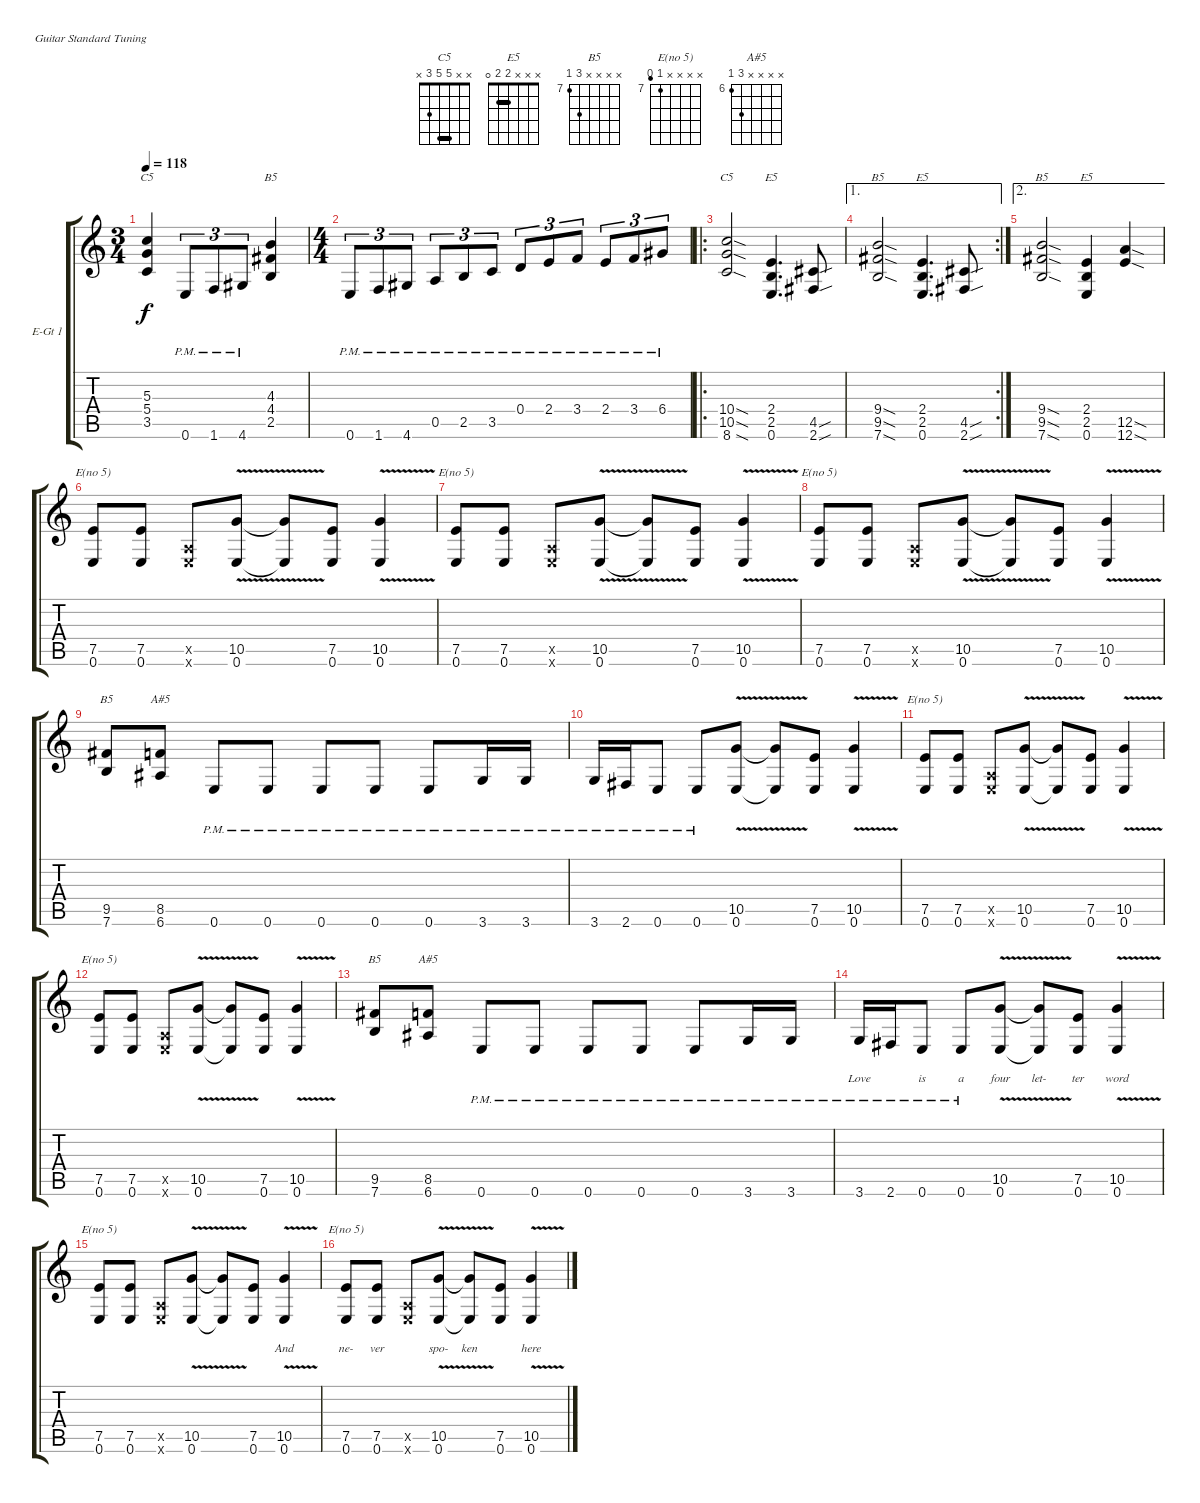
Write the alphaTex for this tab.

\bracketExtendMode groupsimilarinstruments
\firstSystemTrackNameOrientation horizontal
\otherSystemsTrackNameOrientation horizontal
\track ("Guitar 1 (James Hetfield)" "E-Gt 1") {instrument distortionguitar}
\staff {score tabs}
\tuning (E4 B3 G3 D3 A2 E2)
\chord ("C5" x x 5 5 3 x) {barre 5}
\chord ("E5" x x x 2 2 0) {barre 2}
\chord ("B5" x x 4 4 2 x) {barre 4}
\chord ("E(no 5)" x x x x 7 6) {firstfret 7}
\chord ("B5" x x x x 9 7) {firstfret 7}
\chord ("A#5" x x x x 8 6) {firstfret 6}
\ts (3 4)
\tempo 118
\clef g2
\ks c
(5.4 3.5 5.3).4{ch "C5" lyrics (0 "") lyrics (1 "") lyrics (2 "") lyrics (3 "") lyrics (4 "") dy f} 0.6{pm}.8{tu (3 2) lyrics (0 "") lyrics (1 "") lyrics (2 "") lyrics (3 "") lyrics (4 "")} 1.6{pm}.8{tu (3 2) lyrics (0 "") lyrics (1 "") lyrics (2 "") lyrics (3 "") lyrics (4 "")} 4.6{pm}.8{tu (3 2) lyrics (0 "") lyrics (1 "") lyrics (2 "") lyrics (3 "") lyrics (4 "")} (4.4 2.5 4.3).4{ch "B5" lyrics (0 "") lyrics (1 "") lyrics (2 "") lyrics (3 "") lyrics (4 "")} |
\ts (4 4)
0.6{pm}.8{tu (3 2) lyrics (0 "") lyrics (1 "") lyrics (2 "") lyrics (3 "") lyrics (4 "")} 1.6{pm}.8{tu (3 2) lyrics (0 "") lyrics (1 "") lyrics (2 "") lyrics (3 "") lyrics (4 "")} 4.6{pm}.8{tu (3 2) lyrics (0 "") lyrics (1 "") lyrics (2 "") lyrics (3 "") lyrics (4 "")} 0.5{pm}.8{tu (3 2) lyrics (0 "") lyrics (1 "") lyrics (2 "") lyrics (3 "") lyrics (4 "")} 2.5{pm}.8{tu (3 2) lyrics (0 "") lyrics (1 "") lyrics (2 "") lyrics (3 "") lyrics (4 "")} 3.5{pm}.8{tu (3 2) lyrics (0 "") lyrics (1 "") lyrics (2 "") lyrics (3 "") lyrics (4 "")} 0.4{pm}.8{tu (3 2) lyrics (0 "") lyrics (1 "") lyrics (2 "") lyrics (3 "") lyrics (4 "")} 2.4{pm}.8{tu (3 2) lyrics (0 "") lyrics (1 "") lyrics (2 "") lyrics (3 "") lyrics (4 "")} 3.4{pm}.8{tu (3 2) lyrics (0 "") lyrics (1 "") lyrics (2 "") lyrics (3 "") lyrics (4 "")} 2.4{pm}.8{tu (3 2) lyrics (0 "") lyrics (1 "") lyrics (2 "") lyrics (3 "") lyrics (4 "")} 3.4{pm}.8{tu (3 2) lyrics (0 "") lyrics (1 "") lyrics (2 "") lyrics (3 "") lyrics (4 "")} 6.4{pm}.8{tu (3 2) lyrics (0 "") lyrics (1 "") lyrics (2 "") lyrics (3 "") lyrics (4 "")} |
\ro
(10.5{sod} 10.4{sod} 8.6{sod}).2{ch "C5" lyrics (0 "") lyrics (1 "") lyrics (2 "") lyrics (3 "") lyrics (4 "")} (0.6 2.5 2.4).4{d ch "E5" lyrics (0 "") lyrics (1 "") lyrics (2 "") lyrics (3 "") lyrics (4 "")} (2.6{sou} 4.5{sou}).8 |
\ae 1
\rc 2
(9.5{sod} 9.4{sod} 7.6{sod}).2{ch "B5" lyrics (0 "") lyrics (1 "") lyrics (2 "") lyrics (3 "") lyrics (4 "")} (0.6 2.5 2.4).4{d ch "E5" lyrics (0 "") lyrics (1 "") lyrics (2 "") lyrics (3 "") lyrics (4 "")} (2.6{sou} 4.5{sou}).8 |
\ae 2
(9.5{sod} 9.4{sod} 7.6{sod}).2{ch "B5" lyrics (0 "") lyrics (1 "") lyrics (2 "") lyrics (3 "") lyrics (4 "")} (0.6 2.5 2.4).4{ch "E5" lyrics (0 "") lyrics (1 "") lyrics (2 "") lyrics (3 "") lyrics (4 "")} (12.6{sod} 12.5{sod}).4{lyrics (0 "") lyrics (1 "") lyrics (2 "") lyrics (3 "") lyrics (4 "")} |
(0.6 7.5).8{ch "E(no 5)"} (7.5 0.6).8 (0.6{x} 0.5{x}).8 (10.5{v} 0.6{v}).8 (10.5{t} 0.6{t}).8 (7.5 0.6).8 (10.5{v} 0.6).4 |
(0.6 7.5).8{ch "E(no 5)"} (7.5 0.6).8 (0.6{x} 0.5{x}).8 (10.5{v} 0.6{v}).8 (10.5{t} 0.6{t}).8 (7.5 0.6).8 (10.5{v} 0.6).4 |
(0.6 7.5).8{ch "E(no 5)"} (7.5 0.6).8 (0.6{x} 0.5{x}).8 (10.5{v} 0.6{v}).8 (10.5{t} 0.6{t}).8 (7.5 0.6).8 (10.5{v} 0.6).4 |
(9.5 7.6).8{ch "B5" lyrics (0 "") lyrics (1 "") lyrics (2 "") lyrics (3 "") lyrics (4 "")} (8.5 6.6).8{ch "A#5" lyrics (0 "") lyrics (1 "") lyrics (2 "") lyrics (3 "") lyrics (4 "")} 0.6{pm}.8{lyrics (0 "") lyrics (1 "") lyrics (2 "") lyrics (3 "") lyrics (4 "")} 0.6{pm}.8{lyrics (0 "") lyrics (1 "") lyrics (2 "") lyrics (3 "") lyrics (4 "")} 0.6{pm}.8{lyrics (0 "") lyrics (1 "") lyrics (2 "") lyrics (3 "") lyrics (4 "")} 0.6{pm}.8{lyrics (0 "") lyrics (1 "") lyrics (2 "") lyrics (3 "") lyrics (4 "")} 0.6{pm}.8{lyrics (0 "") lyrics (1 "") lyrics (2 "") lyrics (3 "") lyrics (4 "")} 3.6{pm}.16{lyrics (0 "") lyrics (1 "") lyrics (2 "") lyrics (3 "") lyrics (4 "")} 3.6{pm}.16{lyrics (0 "") lyrics (1 "") lyrics (2 "") lyrics (3 "") lyrics (4 "")} |
3.6{pm}.16{lyrics (0 "") lyrics (1 "") lyrics (2 "") lyrics (3 "") lyrics (4 "")} 2.6{pm}.16{lyrics (0 "") lyrics (1 "") lyrics (2 "") lyrics (3 "") lyrics (4 "")} 0.6{pm}.8{lyrics (0 "") lyrics (1 "") lyrics (2 "") lyrics (3 "") lyrics (4 "")} 0.6{pm}.8{lyrics (0 "") lyrics (1 "") lyrics (2 "") lyrics (3 "") lyrics (4 "")} (10.5{v} 0.6{v}).8{lyrics (0 "") lyrics (1 "") lyrics (2 "") lyrics (3 "") lyrics (4 "")} (10.5{t} 0.6{t}).8{lyrics (0 "") lyrics (1 "") lyrics (2 "") lyrics (3 "") lyrics (4 "")} (7.5 0.6).8{lyrics (0 "") lyrics (1 "") lyrics (2 "") lyrics (3 "") lyrics (4 "")} (10.5{v} 0.6).4{lyrics (0 "") lyrics (1 "") lyrics (2 "") lyrics (3 "") lyrics (4 "")} |
(0.6 7.5).8{ch "E(no 5)"} (7.5 0.6).8 (0.6{x} 0.5{x}).8 (10.5{v} 0.6{v}).8 (10.5{t} 0.6{t}).8 (7.5 0.6).8 (10.5{v} 0.6).4 |
(0.6 7.5).8{ch "E(no 5)"} (7.5 0.6).8 (0.6{x} 0.5{x}).8 (10.5{v} 0.6{v}).8 (10.5{t} 0.6{t}).8 (7.5 0.6).8 (10.5{v} 0.6).4 |
(9.5 7.6).8{ch "B5" lyrics (0 "") lyrics (1 "") lyrics (2 "") lyrics (3 "") lyrics (4 "")} (8.5 6.6).8{ch "A#5" lyrics (0 "") lyrics (1 "") lyrics (2 "") lyrics (3 "") lyrics (4 "")} 0.6{pm}.8{lyrics (0 "") lyrics (1 "") lyrics (2 "") lyrics (3 "") lyrics (4 "")} 0.6{pm}.8{lyrics (0 "") lyrics (1 "") lyrics (2 "") lyrics (3 "") lyrics (4 "")} 0.6{pm}.8{lyrics (0 "") lyrics (1 "") lyrics (2 "") lyrics (3 "") lyrics (4 "")} 0.6{pm}.8{lyrics (0 "") lyrics (1 "") lyrics (2 "") lyrics (3 "") lyrics (4 "")} 0.6{pm}.8{lyrics (0 "") lyrics (1 "") lyrics (2 "") lyrics (3 "") lyrics (4 "")} 3.6{pm}.16{lyrics (0 "") lyrics (1 "") lyrics (2 "") lyrics (3 "") lyrics (4 "")} 3.6{pm}.16{lyrics (0 "") lyrics (1 "") lyrics (2 "") lyrics (3 "") lyrics (4 "")} |
3.6{pm}.16{lyrics (0 "") lyrics (1 "") lyrics (2 "Love") lyrics (3 "") lyrics (4 "")} 2.6{pm}.16{lyrics (0 "") lyrics (1 "") lyrics (2 "") lyrics (3 "") lyrics (4 "")} 0.6{pm}.8{lyrics (0 "") lyrics (1 "") lyrics (2 "is") lyrics (3 "") lyrics (4 "")} 0.6{pm}.8{lyrics (0 "") lyrics (1 "") lyrics (2 "a") lyrics (3 "") lyrics (4 "")} (10.5{v} 0.6{v}).8{lyrics (0 "") lyrics (1 "") lyrics (2 "four") lyrics (3 "") lyrics (4 "")} (10.5{t} 0.6{t}).8{lyrics (0 "") lyrics (1 "") lyrics (2 "let-") lyrics (3 "") lyrics (4 "")} (7.5 0.6).8{lyrics (0 "") lyrics (1 "") lyrics (2 "ter") lyrics (3 "") lyrics (4 "")} (10.5{v} 0.6).4{lyrics (0 "") lyrics (1 "") lyrics (2 "word") lyrics (3 "") lyrics (4 "")} |
(0.6 7.5).8{ch "E(no 5)" lyrics (0 "") lyrics (1 "") lyrics (2 "") lyrics (3 "") lyrics (4 "")} (7.5 0.6).8{lyrics (0 "") lyrics (1 "") lyrics (2 "") lyrics (3 "") lyrics (4 "")} (0.6{x} 0.5{x}).8{lyrics (0 "") lyrics (1 "") lyrics (2 "") lyrics (3 "") lyrics (4 "")} (10.5{v} 0.6{v}).8{lyrics (0 "") lyrics (1 "") lyrics (2 "") lyrics (3 "") lyrics (4 "")} (10.5{t} 0.6{t}).8{lyrics (0 "") lyrics (1 "") lyrics (2 "") lyrics (3 "") lyrics (4 "")} (7.5 0.6).8{lyrics (0 "") lyrics (1 "") lyrics (2 "") lyrics (3 "") lyrics (4 "")} (10.5{v} 0.6).4{lyrics (0 "") lyrics (1 "") lyrics (2 "And") lyrics (3 "") lyrics (4 "")} |
(0.6 7.5).8{ch "E(no 5)" lyrics (0 "") lyrics (1 "") lyrics (2 "ne-") lyrics (3 "") lyrics (4 "")} (7.5 0.6).8{lyrics (0 "") lyrics (1 "") lyrics (2 "ver") lyrics (3 "") lyrics (4 "")} (0.6{x} 0.5{x}).8{lyrics (0 "") lyrics (1 "") lyrics (2 "") lyrics (3 "") lyrics (4 "")} (10.5{v} 0.6{v}).8{lyrics (0 "") lyrics (1 "") lyrics (2 "spo-") lyrics (3 "") lyrics (4 "")} (10.5{t} 0.6{t}).8{lyrics (0 "") lyrics (1 "") lyrics (2 "ken") lyrics (3 "") lyrics (4 "")} (7.5 0.6).8{lyrics (0 "") lyrics (1 "") lyrics (2 "") lyrics (3 "") lyrics (4 "")} (10.5{v} 0.6).4{lyrics (0 "") lyrics (1 "") lyrics (2 "here") lyrics (3 "") lyrics (4 "")}
